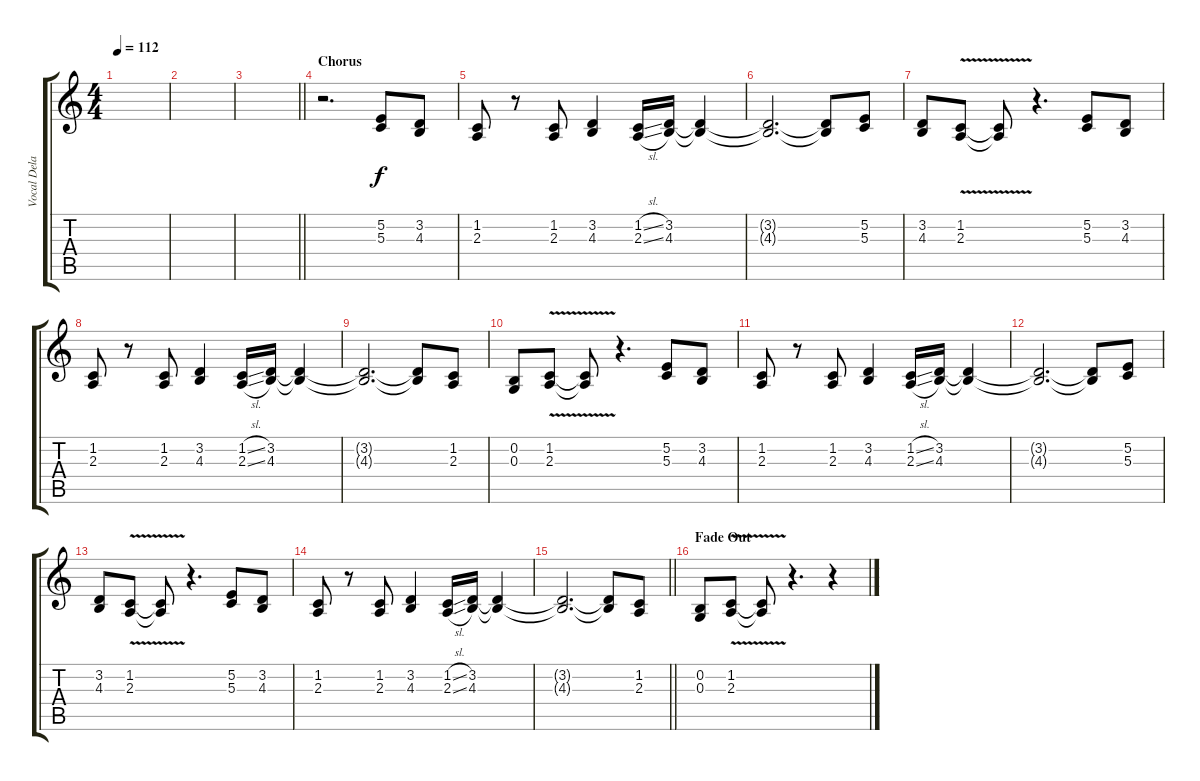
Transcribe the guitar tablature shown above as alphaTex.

\track ("Vocal Delay" "Vocal Dela") {instrument flute}
\staff {score tabs}
\tuning (E4 B3 G3 D3 A2 E2) {hide}
\ts (4 4)
\tempo 112
\clef g2
\ks c
|
|
\barLineRight lightlight
|
\section ("" "Chorus")
r.2{d} (5.2 5.3).8 (3.2 4.3).8 |
(1.2 2.3).8 r.8 (1.2 2.3).8 (3.2 4.3).4 (1.2{sl} 2.3{sl}).16 (3.2 4.3).16 (3.2{t} 4.3{t}).4 |
(3.2{t} 4.3{t}).2{d} (3.2{t} 4.3{t}).8 (5.2 5.3).8 |
(3.2 4.3).8 (1.2{v} 2.3{v}).8 (1.2{t} 2.3{t}).8 r.4{d} (5.2 5.3).8 (3.2 4.3).8 |
(1.2 2.3).8 r.8 (1.2 2.3).8 (3.2 4.3).4 (1.2{sl} 2.3{sl}).16 (3.2 4.3).16 (3.2{t} 4.3{t}).4 |
(3.2{t} 4.3{t}).2{d} (3.2{t} 4.3{t}).8 (1.2 2.3).8 |
(0.2 0.3).8 (1.2{v} 2.3{v}).8 (1.2{t} 2.3{t}).8 r.4{d} (5.2 5.3).8 (3.2 4.3).8 |
(1.2 2.3).8 r.8 (1.2 2.3).8 (3.2 4.3).4 (1.2{sl} 2.3{sl}).16 (3.2 4.3).16 (3.2{t} 4.3{t}).4 |
(3.2{t} 4.3{t}).2{d} (3.2{t} 4.3{t}).8 (5.2 5.3).8 |
(3.2 4.3).8 (1.2{v} 2.3{v}).8 (1.2{t} 2.3{t}).8 r.4{d} (5.2 5.3).8 (3.2 4.3).8 |
(1.2 2.3).8 r.8 (1.2 2.3).8 (3.2 4.3).4 (1.2{sl} 2.3{sl}).16 (3.2 4.3).16 (3.2{t} 4.3{t}).4 |
\barLineRight lightlight
(3.2{t} 4.3{t}).2{d} (3.2{t} 4.3{t}).8 (1.2 2.3).8 |
\section ("" "Fade Out")
(0.2 0.3).8 (1.2{v} 2.3{v}).8 (1.2{t} 2.3{t}).8 r.4{d} r.4
